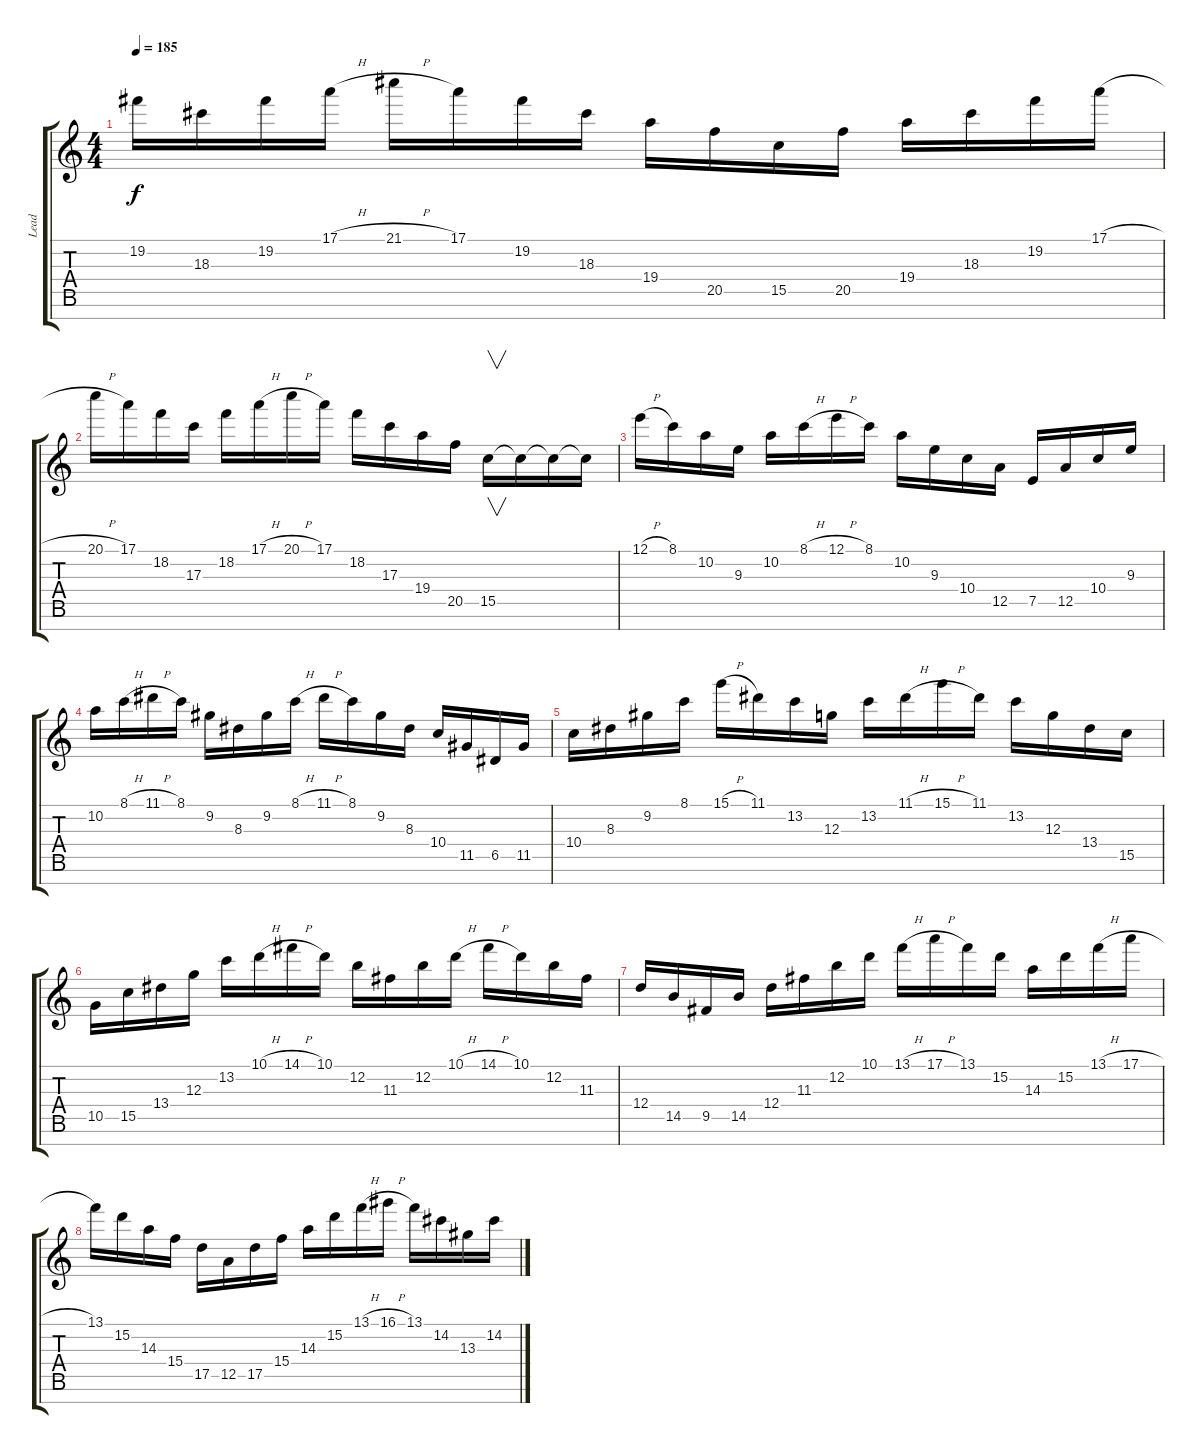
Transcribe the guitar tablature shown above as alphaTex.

\track ("Lead" "Lead") {instrument distortionguitar}
\staff {score tabs}
\tuning (E4 B3 G3 D3 A2 E2 B1) {hide}
\ts (4 4)
\tempo 185
\clef g2
\ks c
19.2.16{dy f} 18.3.16 19.2.16 17.1{h}.16 21.1{h}.16 17.1.16 19.2.16 18.3.16 19.4.16 20.5.16 15.5.16 20.5.16 19.4.16 18.3.16 19.2.16 17.1{h}.16 |
20.1{h}.16 17.1.16 18.2.16 17.3.16 18.2.16 17.1{h}.16 20.1{h}.16 17.1.16 18.2.16 17.3.16 19.4.16 20.5.16 15.5.16{v} 15.5{t}.16 15.5{t}.16 15.5{t}.16 |
12.1{h}.16 8.1.16 10.2.16 9.3.16 10.2.16 8.1{h}.16 12.1{h}.16 8.1.16 10.2.16 9.3.16 10.4.16 12.5.16 7.5.16 12.5.16 10.4.16 9.3.16 |
10.2.16 8.1{h}.16 11.1{h}.16 8.1.16 9.2.16 8.3.16 9.2.16 8.1{h}.16 11.1{h}.16 8.1.16 9.2.16 8.3.16 10.4.16 11.5.16 6.5.16 11.5.16 |
10.4.16 8.3.16 9.2.16 8.1.16 15.1{h}.16 11.1.16 13.2.16 12.3.16 13.2.16 11.1{h}.16 15.1{h}.16 11.1.16 13.2.16 12.3.16 13.4.16 15.5.16 |
10.5.16 15.5.16 13.4.16 12.3.16 13.2.16 10.1{h}.16 14.1{h}.16 10.1.16 12.2.16 11.3.16 12.2.16 10.1{h}.16 14.1{h}.16 10.1.16 12.2.16 11.3.16 |
12.4.16 14.5.16 9.5.16 14.5.16 12.4.16 11.3.16 12.2.16 10.1.16 13.1{h}.16 17.1{h}.16 13.1.16 15.2.16 14.3.16 15.2.16 13.1{h}.16 17.1{h}.16 |
13.1.16 15.2.16 14.3.16 15.4.16 17.5.16 12.5.16 17.5.16 15.4.16 14.3.16 15.2.16 13.1{h}.16 16.1{h}.16 13.1.16 14.2.16 13.3.16 14.2.16
